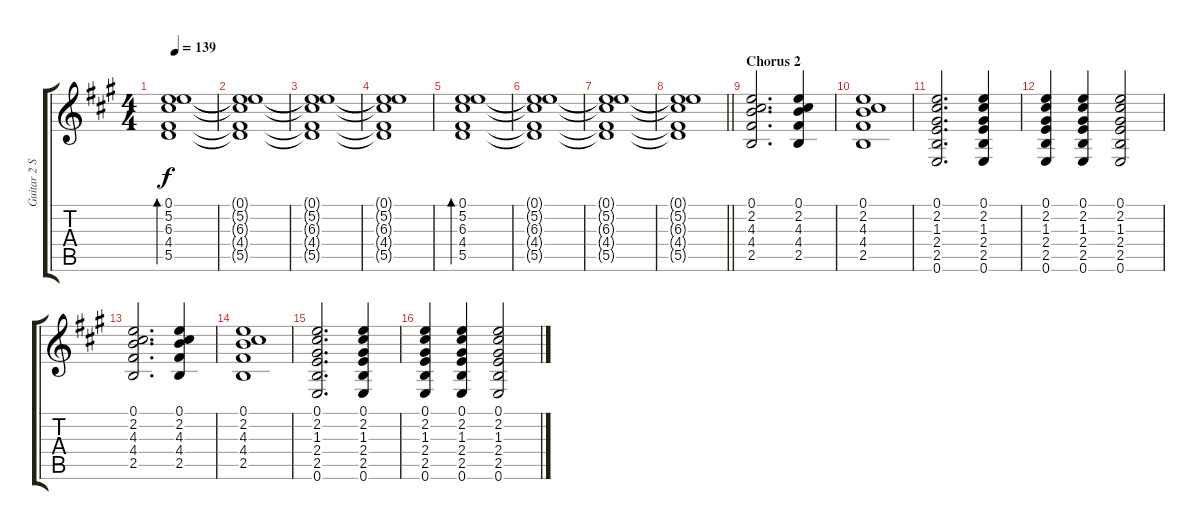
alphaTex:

\track ("Guitar 2 Standard Tuning" "Guitar 2 S") {instrument electricguitarjazz}
\staff {score tabs}
\tuning (E4 B3 G3 D3 A2 E2) {hide}
\ts (4 4)
\tempo 139
\clef g2
\ks a
(0.1 5.2 6.3 4.4 5.5).1{bd 240 dy f} |
(0.1{t} 5.2{t} 6.3{t} 4.4{t} 5.5{t}).1 |
(0.1{t} 5.2{t} 6.3{t} 4.4{t} 5.5{t}).1 |
(0.1{t} 5.2{t} 6.3{t} 4.4{t} 5.5{t}).1 |
(0.1 5.2 6.3 4.4 5.5).1{bd 240} |
(0.1{t} 5.2{t} 6.3{t} 4.4{t} 5.5{t}).1 |
(0.1{t} 5.2{t} 6.3{t} 4.4{t} 5.5{t}).1 |
\barLineRight lightlight
(0.1{t} 5.2{t} 6.3{t} 4.4{t} 5.5{t}).1 |
\section ("" "Chorus 2")
(0.1 2.2 4.3 4.4 2.5).2{d} (0.1 2.2 4.3 4.4 2.5).4 |
(0.1 2.2 4.3 4.4 2.5).1 |
(0.1 2.2 1.3 2.4 2.5 0.6).2{d} (0.1 2.2 1.3 2.4 2.5 0.6).4 |
(0.1 2.2 1.3 2.4 2.5 0.6).4 (0.1 2.2 1.3 2.4 2.5 0.6).4 (0.1 2.2 1.3 2.4 2.5 0.6).2 |
(0.1 2.2 4.3 4.4 2.5).2{d} (0.1 2.2 4.3 4.4 2.5).4 |
(0.1 2.2 4.3 4.4 2.5).1 |
(0.1 2.2 1.3 2.4 2.5 0.6).2{d} (0.1 2.2 1.3 2.4 2.5 0.6).4 |
(0.1 2.2 1.3 2.4 2.5 0.6).4 (0.1 2.2 1.3 2.4 2.5 0.6).4 (0.1 2.2 1.3 2.4 2.5 0.6).2
